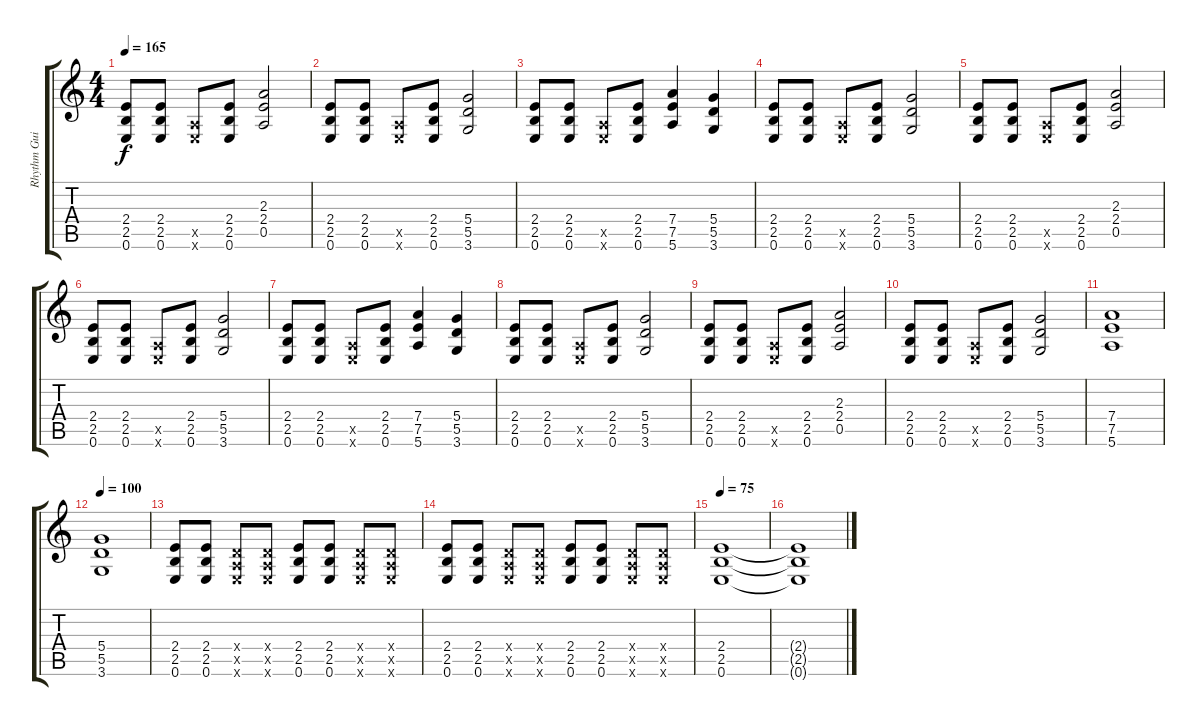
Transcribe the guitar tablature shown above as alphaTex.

\track ("Rhythm Guitar" "Rhythm Gui") {instrument overdrivenguitar}
\staff {score tabs}
\tuning (E4 B3 G3 D3 A2 E2) {hide}
\ts (4 4)
\tempo 165
\clef g2
\ks c
(2.4 2.5 0.6).8{dy f} (2.4 2.5 0.6).8 (0.5{x} 0.6{x}).8 (2.4 2.5 0.6).8 (2.3 2.4 0.5).2 |
(2.4 2.5 0.6).8 (2.4 2.5 0.6).8 (0.5{x} 0.6{x}).8 (2.4 2.5 0.6).8 (5.4 5.5 3.6).2 |
(2.4 2.5 0.6).8 (2.4 2.5 0.6).8 (0.5{x} 0.6{x}).8 (2.4 2.5 0.6).8 (7.4 7.5 5.6).4 (5.4 5.5 3.6).4 |
(2.4 2.5 0.6).8{volume 14} (2.4 2.5 0.6).8 (0.5{x} 0.6{x}).8 (2.4 2.5 0.6).8 (5.4 5.5 3.6).2 |
(2.4 2.5 0.6).8 (2.4 2.5 0.6).8 (0.5{x} 0.6{x}).8 (2.4 2.5 0.6).8 (2.3 2.4 0.5).2 |
(2.4 2.5 0.6).8 (2.4 2.5 0.6).8 (0.5{x} 0.6{x}).8 (2.4 2.5 0.6).8 (5.4 5.5 3.6).2 |
(2.4 2.5 0.6).8 (2.4 2.5 0.6).8 (0.5{x} 0.6{x}).8 (2.4 2.5 0.6).8 (7.4 7.5 5.6).4 (5.4 5.5 3.6).4 |
(2.4 2.5 0.6).8 (2.4 2.5 0.6).8 (0.5{x} 0.6{x}).8 (2.4 2.5 0.6).8 (5.4 5.5 3.6).2 |
(2.4 2.5 0.6).8 (2.4 2.5 0.6).8 (0.5{x} 0.6{x}).8 (2.4 2.5 0.6).8 (2.3 2.4 0.5).2 |
(2.4 2.5 0.6).8 (2.4 2.5 0.6).8 (0.5{x} 0.6{x}).8 (2.4 2.5 0.6).8 (5.4 5.5 3.6).2 |
(7.4 7.5 5.6).1 |
\tempo 100
(5.4 5.5 3.6).1 |
(2.4 2.5 0.6).8 (2.4 2.5 0.6).8 (0.4{x} 0.5{x} 0.6{x}).8 (0.4{x} 0.5{x} 0.6{x}).8 (2.4 2.5 0.6).8 (2.4 2.5 0.6).8 (0.4{x} 0.5{x} 0.6{x}).8 (0.4{x} 0.5{x} 0.6{x}).8 |
(2.4 2.5 0.6).8 (2.4 2.5 0.6).8 (0.4{x} 0.5{x} 0.6{x}).8 (0.4{x} 0.5{x} 0.6{x}).8 (2.4 2.5 0.6).8 (2.4 2.5 0.6).8 (0.4{x} 0.5{x} 0.6{x}).8 (0.4{x} 0.5{x} 0.6{x}).8 |
\tempo 75
(2.4 2.5 0.6).1 |
(2.4{t} 2.5{t} 0.6{t}).1
